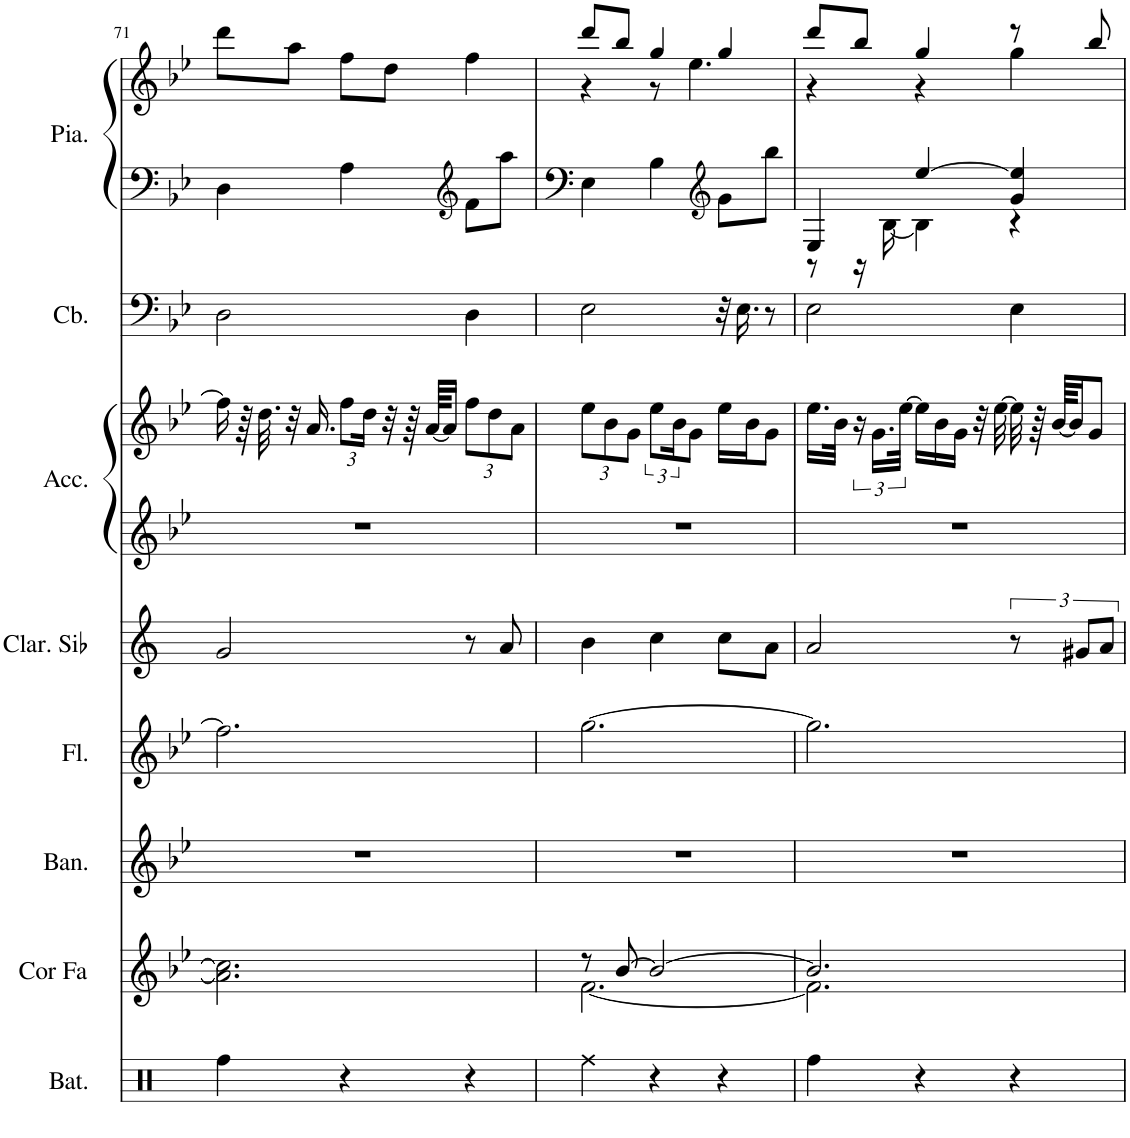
**kern	**kern	**kern	**kern	**kern	**kern	**kern	**kern	**kern	**kern
*part8	*part7	*part6	*part5	*part4	*part3	*part3	*part2	*part1	*part1
*staff10	*staff9	*staff8	*staff7	*staff6	*staff5	*staff4	*staff3	*staff2	*staff1
*I"Batterie	*I"Cor en Fa, French Horn	*I"Bandonéon, Tango Accordion	*I"Flûte, Flute	*I"Clarinette en Sib	*I"Accordéon , Accordion	*	*I"Contrebasse, Acoustic Bass	*I"Piano, Acoustic Grand Piano	*
*I'Bat.	*I'Cor Fa	*I'Ban.	*I'Fl.	*I'Clar. Sib	*I'Acc.	*	*I'Cb.	*I'Pia.	*
!!LO:PB:g=z
*clefX	*clefG2	*clefG2	*clefG2	*clefG2	*clefG2	*clefG2	*clefF4	*clefG2	*clefG2
*	*Trd4c7	*	*	*Trd1c2	*	*	*Trd7c12	*	*
*k[b-e-]	*k[b-e-]	*k[b-e-]	*k[b-e-]	*k[]	*k[b-e-]	*k[b-e-]	*k[b-e-]	*k[b-e-]	*k[b-e-]
*M3/4	*M3/4	*M3/4	*M3/4	*M3/4	*M3/4	*M3/4	*M3/4	*M3/4	*M3/4
=71	=71	=71	=71	=71	=71	=71	=71	=71	=71
4Rff\	2.a\] 2.cc\]	2.r	2.ff\]	2g/	2.r	16ff\]	2D\	4D\	8ddd\L
.	.	.	.	.	.	64r	.	.	.
.	.	.	.	.	.	32.dd\	.	.	.
.	.	.	.	.	.	32r	.	.	8aa\J
.	.	.	.	.	.	16.a/	.	.	.
*	*	*	*	*	*	*Xbrackettup	*	*	*
4r	.	.	.	.	.	12ff\L	.	4A\	8ff\L
.	.	.	.	.	.	24dd\Jk	.	.	.
.	.	.	.	.	.	32r	.	.	8dd\J
.	.	.	.	.	.	64r	.	.	.
.	.	.	.	.	.	[64a/KKLL	.	.	.
.	.	.	.	.	.	16a/JJ]	.	.	.
*	*	*	*	*	*	*	*	*clefG2	*
4r	.	.	.	8r	.	12ff\L	4D\	8f\L	4ff\
.	.	.	.	.	.	12dd\	.	.	.
.	.	.	.	8a/	.	.	.	8aa\J	.
.	.	.	.	.	.	12a\J	.	.	.
=72	=72	=72	=72	=72	=72	=72	=72	=72	=72
*	*^	*	*	*	*	*	*	*	*^
4Rff\	8r	[2.f\	2.r	[2.gg\	4b\	2.r	12ee-\L	2E-\	4E-\	8ddd/L	4r
.	.	.	.	.	.	.	12b-\	.	.	.	.
.	[8b-/	.	.	.	.	.	.	.	.	8bb-/J	.
.	.	.	.	.	.	.	12g\J	.	.	.	.
*	*	*	*	*	*	*	*brackettup	*	*	*	*
4r	2b-/_	.	.	.	4cc\	.	12ee-\L	.	4B-\	4gg/	8r
.	.	.	.	.	.	.	24b-\K	.	.	.	.
.	.	.	.	.	.	.	8g\J	.	.	.	4.ee-\
*	*	*	*	*	*	*	*	*	*clefG2	*	*
4r	.	.	.	.	8cc\L	.	16ee-\LL	32r	8g\L	4gg/	.
.	.	.	.	.	.	.	.	16.E-\	.	.	.
.	.	.	.	.	.	.	16b-\J	.	.	.	.
.	.	.	.	.	8a\J	.	8g\J	8r	8bb-\J	.	.
=73	=73	=73	=73	=73	=73	=73	=73	=73	=73	=73	=73
*	*	*	*	*	*	*	*	*	*^	*	*
4Rff\	2.b-/]	2.f\]	2.r	2.gg\]	2a/	2.r	16.ee-\LL	2E-\	4E-/	8r	8ddd/L	4r
.	.	.	.	.	.	.	32b-\JJk	.	.	.	.	.
.	.	.	.	.	.	.	24r	.	.	16r	8bb-/J	.
.	.	.	.	.	.	.	24.g\LL	.	.	.	.	.
.	.	.	.	.	.	.	.	.	.	[16B-\	.	.
.	.	.	.	.	.	.	[48ee-\JJk	.	.	.	.	.
4r	.	.	.	.	.	.	16ee-\LL]	.	[4ee-/	4B-\]	4gg/	4r
.	.	.	.	.	.	.	16b-\	.	.	.	.	.
.	.	.	.	.	.	.	16g\JJ	.	.	.	.	.
.	.	.	.	.	.	.	32r	.	.	.	.	.
.	.	.	.	.	.	.	[32ee-\	.	.	.	.	.
4r	.	.	.	.	12r	.	32ee-\]	4E-\	4g/ 4ee-/]	4r	8r	4gg\
.	.	.	.	.	.	.	64r	.	.	.	.	.
.	.	.	.	.	.	.	[64b-/KKLL	.	.	.	.	.
.	.	.	.	.	.	.	16b-/J]	.	.	.	.	.
.	.	.	.	.	12g#X/L	.	.	.	.	.	.	.
.	.	.	.	.	.	.	8g/J	.	.	.	8bb-/	.
.	.	.	.	.	12a/J	.	.	.	.	.	.	.
*	*	*	*	*	*	*	*	*	*v	*v	*	*
*	*v	*v	*	*	*	*	*	*	*	*v	*v
=	=	=	=	=	=	=	=	=	=
*-	*-	*-	*-	*-	*-	*-	*-	*-	*-
